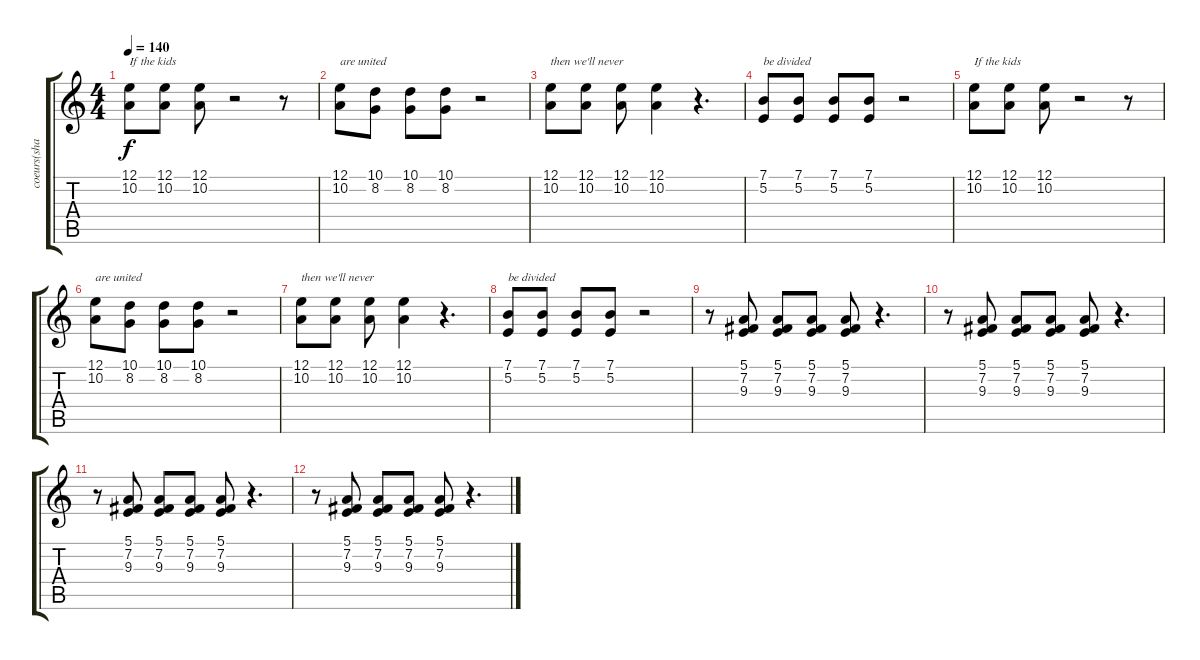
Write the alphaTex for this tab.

\track ("coeurs(sham69)" "coeurs(sha") {instrument trumpet}
\staff {score tabs}
\tuning (E4 B3 G3 D3 A2 E2) {hide}
\ts (4 4)
\tempo 140
\clef g2
\ks c
(12.1 10.2).8{txt "If the kids" dy f} (12.1 10.2).8 (12.1 10.2).8 r.2 r.8 |
(12.1 10.2).8{txt "are united "} (10.1 8.2).8 (10.1 8.2).8 (10.1 8.2).8 r.2 |
(12.1 10.2).8{txt "then we'll never "} (12.1 10.2).8 (12.1 10.2).8 (12.1 10.2).4 r.4{d} |
(7.1 5.2).8{txt "be divided"} (7.1 5.2).8 (7.1 5.2).8 (7.1 5.2).8 r.2 |
(12.1 10.2).8{txt "If the kids"} (12.1 10.2).8 (12.1 10.2).8 r.2 r.8 |
(12.1 10.2).8{txt "are united "} (10.1 8.2).8 (10.1 8.2).8 (10.1 8.2).8 r.2 |
(12.1 10.2).8{txt "then we'll never "} (12.1 10.2).8 (12.1 10.2).8 (12.1 10.2).4 r.4{d} |
(7.1 5.2).8{txt "be divided"} (7.1 5.2).8 (7.1 5.2).8 (7.1 5.2).8 r.2 |
r.8 (5.1 7.2 9.3).8 (5.1 7.2 9.3).8 (5.1 7.2 9.3).8 (5.1 7.2 9.3).8 r.4{d} |
r.8 (5.1 7.2 9.3).8 (5.1 7.2 9.3).8 (5.1 7.2 9.3).8 (5.1 7.2 9.3).8 r.4{d} |
r.8 (5.1 7.2 9.3).8 (5.1 7.2 9.3).8 (5.1 7.2 9.3).8 (5.1 7.2 9.3).8 r.4{d} |
r.8 (5.1 7.2 9.3).8 (5.1 7.2 9.3).8 (5.1 7.2 9.3).8 (5.1 7.2 9.3).8 r.4{d}
